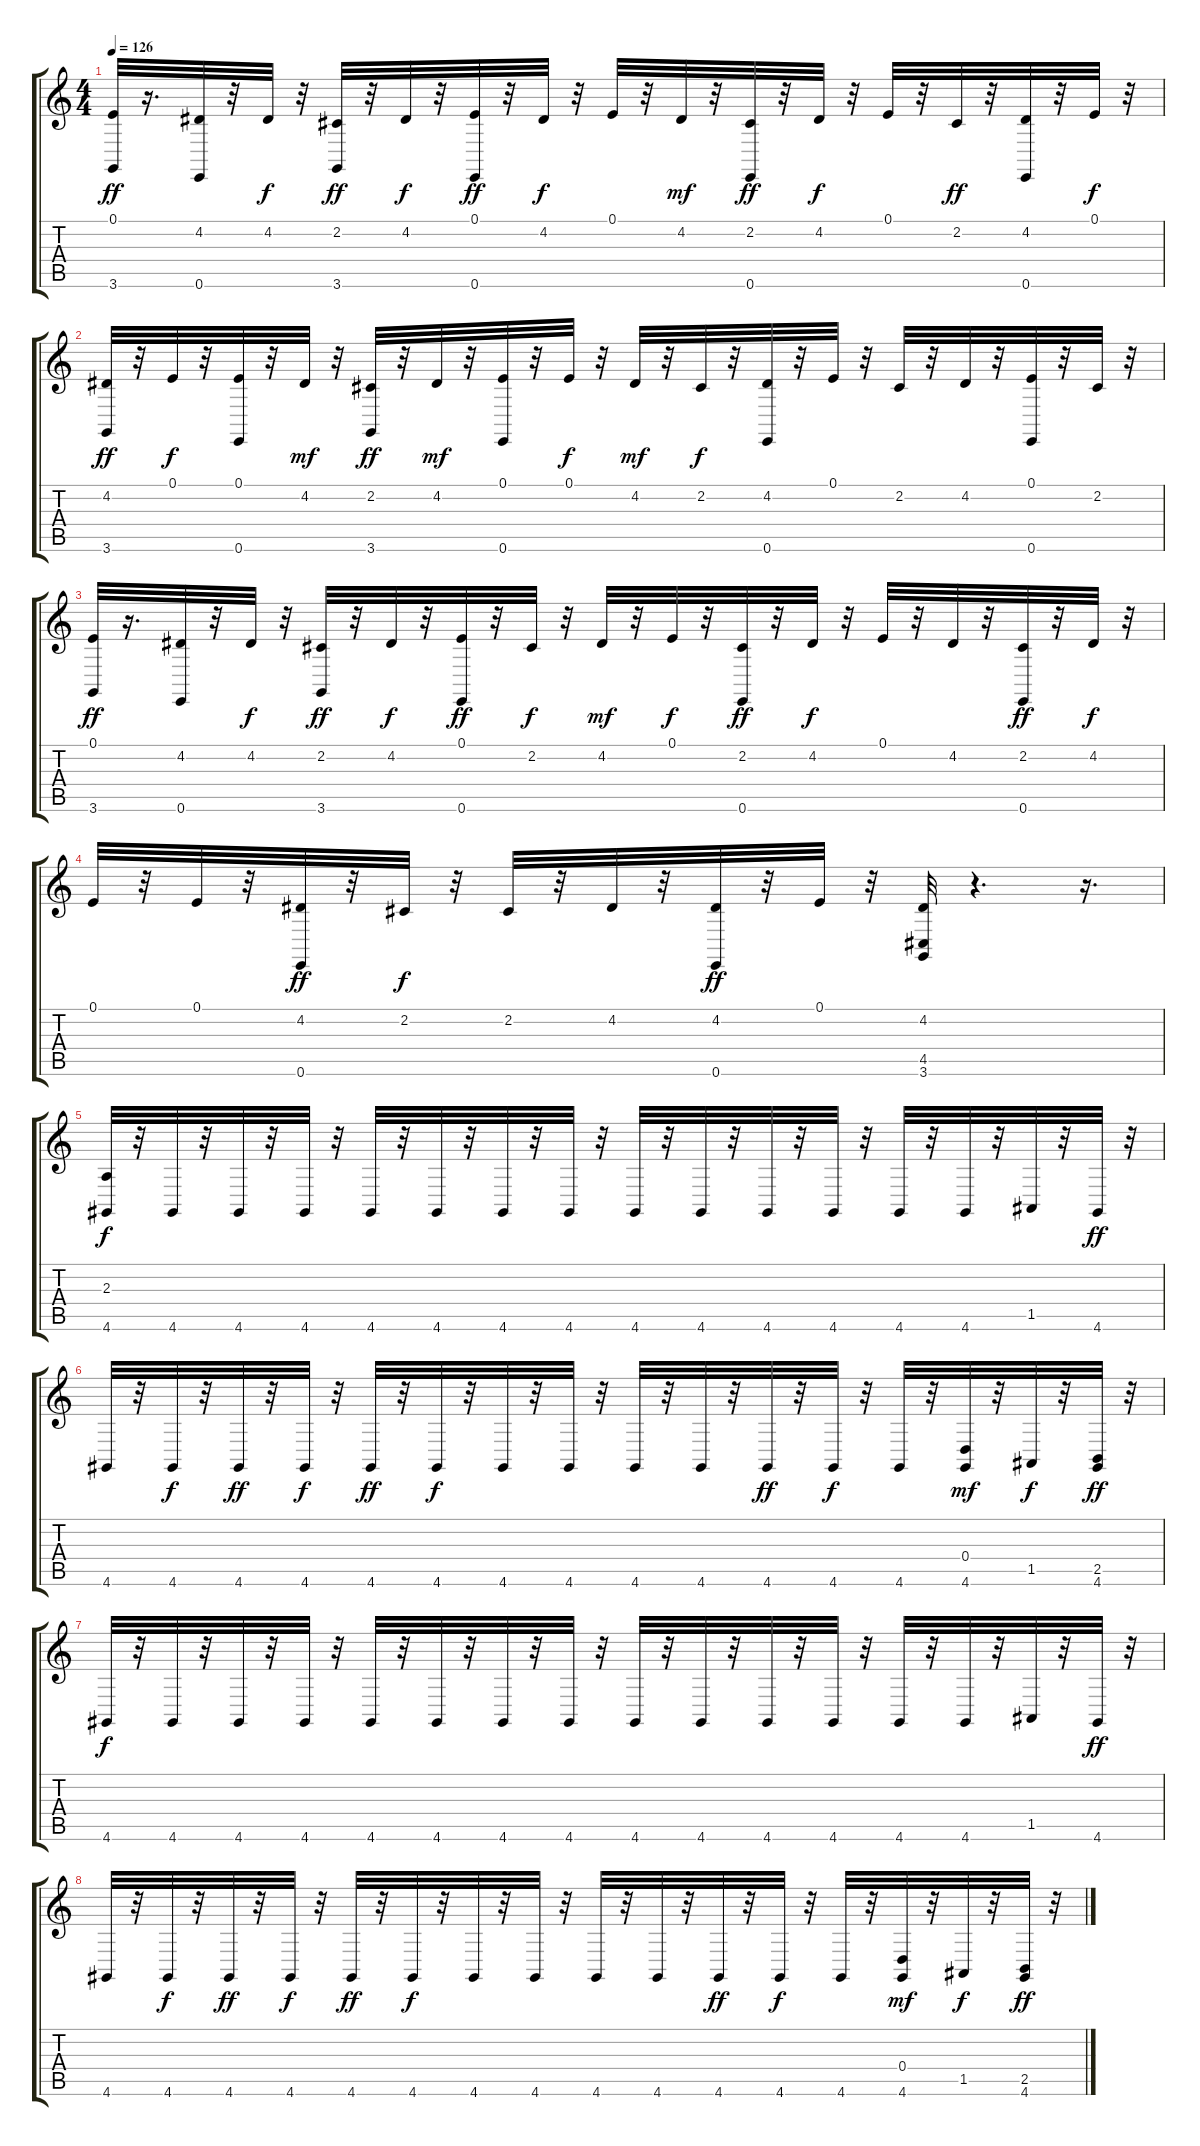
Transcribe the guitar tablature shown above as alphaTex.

\track "" {instrument brightacousticpiano}
\staff {score tabs}
\tuning (E4 B3 G3 D3 A2 E2) {hide}
\ts (4 4)
\tempo 126
\clef g2
\ks c
(0.1 3.6).32{dy ff} r.16{d} (4.2 0.6).32 r.32 4.2.32{dy f} r.32 (2.2 3.6).32{dy ff} r.32 4.2.32{dy f} r.32 (0.1 0.6).32{dy ff} r.32 4.2.32{dy f} r.32 0.1.32 r.32 4.2.32{dy mf} r.32 (2.2 0.6).32{dy ff} r.32 4.2.32{dy f} r.32 0.1.32 r.32 2.2.32{dy ff} r.32 (4.2 0.6).32 r.32 0.1.32{dy f} r.32 |
(4.2 3.6).32{dy ff} r.32 0.1.32{dy f} r.32 (0.1 0.6).32 r.32 4.2.32{dy mf} r.32 (2.2 3.6).32{dy ff} r.32 4.2.32{dy mf} r.32 (0.1 0.6).32 r.32 0.1.32{dy f} r.32 4.2.32{dy mf} r.32 2.2.32{dy f} r.32 (4.2 0.6).32 r.32 0.1.32 r.32 2.2.32 r.32 4.2.32 r.32 (0.1 0.6).32 r.32 2.2.32 r.32 |
(0.1 3.6).32{dy ff} r.16{d} (4.2 0.6).32 r.32 4.2.32{dy f} r.32 (2.2 3.6).32{dy ff} r.32 4.2.32{dy f} r.32 (0.1 0.6).32{dy ff} r.32 2.2.32{dy f} r.32 4.2.32{dy mf} r.32 0.1.32{dy f} r.32 (2.2 0.6).32{dy ff} r.32 4.2.32{dy f} r.32 0.1.32 r.32 4.2.32 r.32 (2.2 0.6).32{dy ff} r.32 4.2.32{dy f} r.32 |
0.1.32 r.32 0.1.32 r.32 (4.2 0.6).32{dy ff} r.32 2.2.32{dy f} r.32 2.2.32 r.32 4.2.32 r.32 (4.2 0.6).32{dy ff} r.32 0.1.32 r.32 (4.2 4.5 3.6).32 r.4{d} r.16{d} |
(2.3 4.6).32{dy f} r.32 4.6.32 r.32 4.6.32 r.32 4.6.32 r.32 4.6.32 r.32 4.6.32 r.32 4.6.32 r.32 4.6.32 r.32 4.6.32 r.32 4.6.32 r.32 4.6.32 r.32 4.6.32 r.32 4.6.32 r.32 4.6.32 r.32 1.5.32 r.32 4.6.32{dy ff} r.32 |
4.6.32 r.32 4.6.32{dy f} r.32 4.6.32{dy ff} r.32 4.6.32{dy f} r.32 4.6.32{dy ff} r.32 4.6.32{dy f} r.32 4.6.32 r.32 4.6.32 r.32 4.6.32 r.32 4.6.32 r.32 4.6.32{dy ff} r.32 4.6.32{dy f} r.32 4.6.32 r.32 (0.4 4.6).32{dy mf} r.32 1.5.32{dy f} r.32 (2.5 4.6).32{dy ff} r.32 |
4.6.32{dy f} r.32 4.6.32 r.32 4.6.32 r.32 4.6.32 r.32 4.6.32 r.32 4.6.32 r.32 4.6.32 r.32 4.6.32 r.32 4.6.32 r.32 4.6.32 r.32 4.6.32 r.32 4.6.32 r.32 4.6.32 r.32 4.6.32 r.32 1.5.32 r.32 4.6.32{dy ff} r.32 |
4.6.32 r.32 4.6.32{dy f} r.32 4.6.32{dy ff} r.32 4.6.32{dy f} r.32 4.6.32{dy ff} r.32 4.6.32{dy f} r.32 4.6.32 r.32 4.6.32 r.32 4.6.32 r.32 4.6.32 r.32 4.6.32{dy ff} r.32 4.6.32{dy f} r.32 4.6.32 r.32 (0.4 4.6).32{dy mf} r.32 1.5.32{dy f} r.32 (2.5 4.6).32{dy ff} r.32
